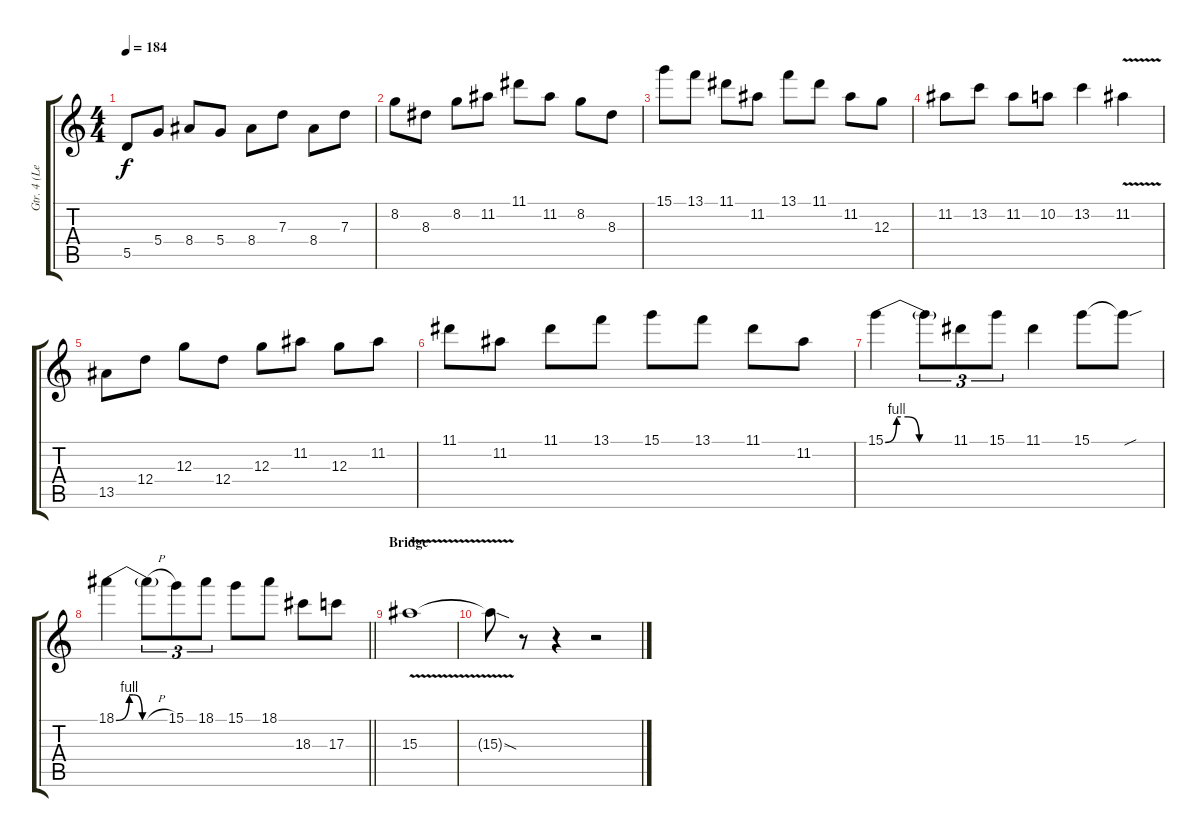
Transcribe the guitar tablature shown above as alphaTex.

\track ("Gtr. 4 (Lead)" "Gtr. 4 (Le") {instrument distortionguitar}
\staff {score tabs}
\tuning (E4 B3 G3 D3 A2 D2) {hide}
\ts (4 4)
\tempo 184
\clef g2
\ks c
5.5.8{dy f} 5.4.8 8.4.8 5.4.8 8.4.8 7.3.8 8.4.8 7.3.8 |
8.2.8 8.3.8 8.2.8 11.2.8 11.1.8 11.2.8 8.2.8 8.3.8 |
15.1.8 13.1.8 11.1.8 11.2.8 13.1.8 11.1.8 11.2.8 12.3.8 |
11.2.8 13.2.8 11.2.8 10.2.8 13.2.4 11.2{v}.4 |
13.5.8 12.4.8 12.3.8 12.4.8 12.3.8 11.2.8 12.3.8 11.2.8 |
11.1.8 11.2.8 11.1.8 13.1.8 15.1.8 13.1.8 11.1.8 11.2.8 |
15.1{be (custom 0 0 10 4 20 4 30 0 60 0)}.4 15.1{t}.8{tu (3 2)} 11.1.8{tu (3 2)} 15.1.8{tu (3 2)} 11.1.4 15.1.8 15.1{sou t}.8 |
\barLineRight lightlight
18.1{be (custom 0 0 15 4 20 4 30 0 60 0)}.4 18.1{h t}.8{tu (3 2)} 15.1.8{tu (3 2)} 18.1.8{tu (3 2)} 15.1.8 18.1.8 18.3.8 17.3.8 |
\section ("" "Bridge")
15.3{v}.1 |
15.3{sod t}.8 r.8 r.4 r.2
